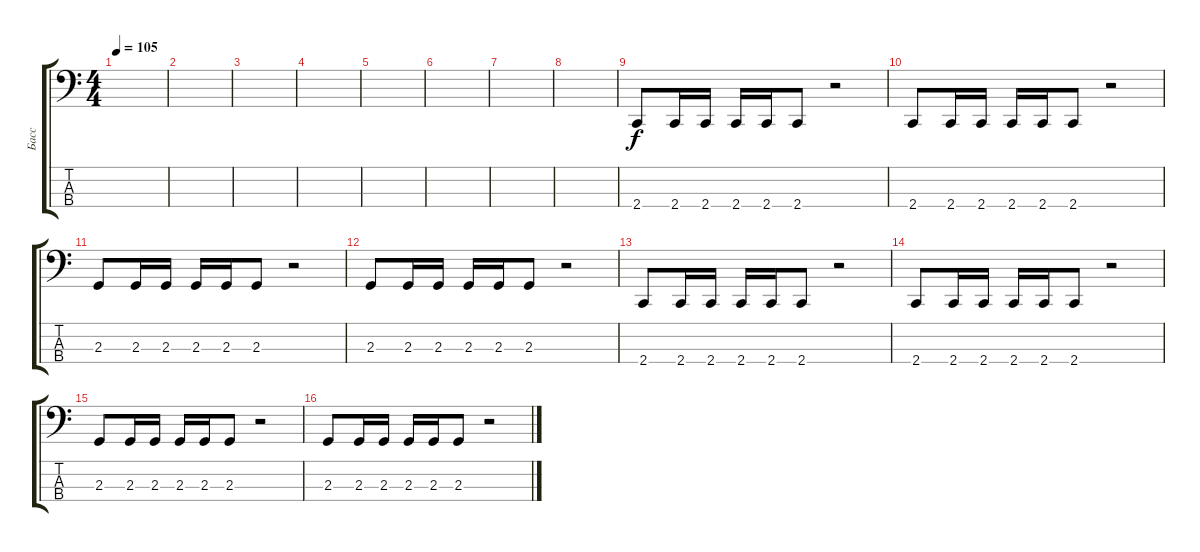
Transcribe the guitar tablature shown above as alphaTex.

\track ("Басс" "Басс") {instrument electricbasspick}
\staff {score tabs}
\tuning (Eb2 Bb1 F1 Bb0) {hide}
\ts (4 4)
\tempo 105
\clef f4
\ks c
|
|
|
|
|
|
|
|
2.4.8 2.4.16 2.4.16 2.4.16 2.4.16 2.4.8 r.2 |
2.4.8 2.4.16 2.4.16 2.4.16 2.4.16 2.4.8 r.2 |
2.3.8 2.3.16 2.3.16 2.3.16 2.3.16 2.3.8 r.2 |
2.3.8 2.3.16 2.3.16 2.3.16 2.3.16 2.3.8 r.2 |
2.4.8 2.4.16 2.4.16 2.4.16 2.4.16 2.4.8 r.2 |
2.4.8 2.4.16 2.4.16 2.4.16 2.4.16 2.4.8 r.2 |
2.3.8 2.3.16 2.3.16 2.3.16 2.3.16 2.3.8 r.2 |
2.3.8 2.3.16 2.3.16 2.3.16 2.3.16 2.3.8 r.2
